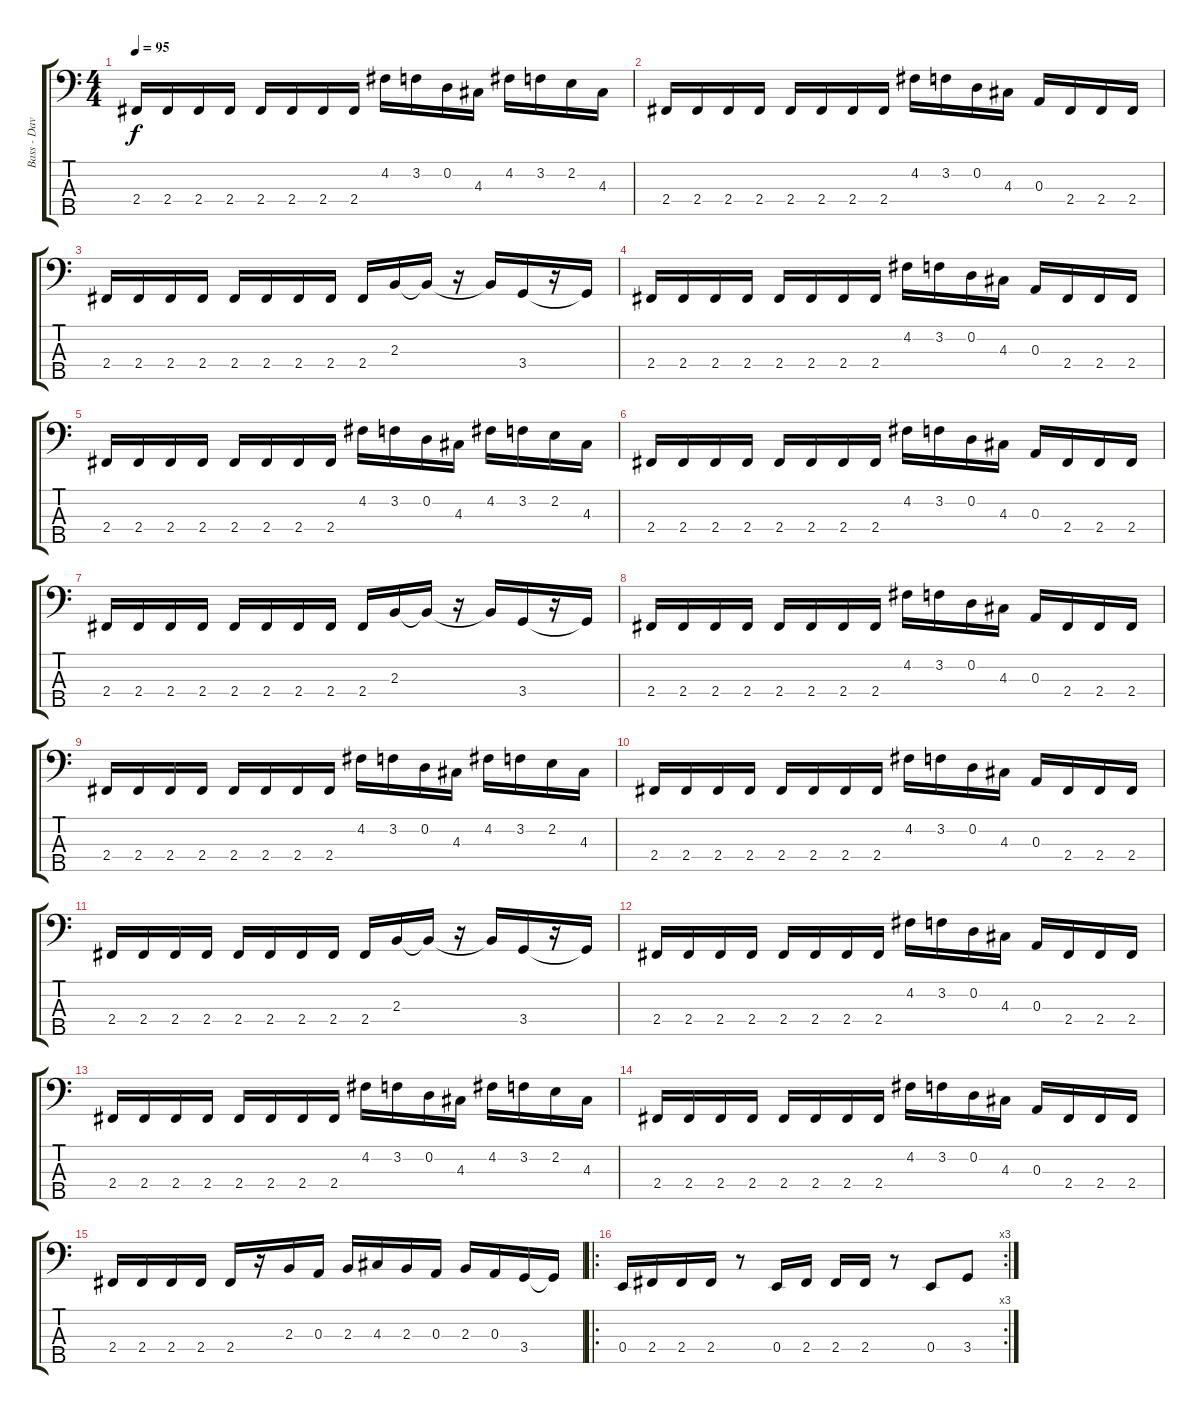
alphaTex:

\track ("Bass - David Eleffson" "Bass - Dav") {instrument electricbasspick}
\staff {score tabs}
\tuning (G2 D2 A1 E1 B0) {hide}
\ts (4 4)
\tempo 95
\clef f4
\ks c
2.4.16{dy f} 2.4.16 2.4.16 2.4.16 2.4.16 2.4.16 2.4.16 2.4.16 4.2.16 3.2.16 0.2.16 4.3.16 4.2.16 3.2.16 2.2.16 4.3.16 |
2.4.16 2.4.16 2.4.16 2.4.16 2.4.16 2.4.16 2.4.16 2.4.16 4.2.16 3.2.16 0.2.16 4.3.16 0.3.16 2.4.16 2.4.16 2.4.16 |
2.4.16 2.4.16 2.4.16 2.4.16 2.4.16 2.4.16 2.4.16 2.4.16 2.4.16 2.3.16 2.3{t}.16 r.16 2.3{t}.16 3.4.16 r.16 3.4{t}.16 |
2.4.16 2.4.16 2.4.16 2.4.16 2.4.16 2.4.16 2.4.16 2.4.16 4.2.16 3.2.16 0.2.16 4.3.16 0.3.16 2.4.16 2.4.16 2.4.16 |
2.4.16 2.4.16 2.4.16 2.4.16 2.4.16 2.4.16 2.4.16 2.4.16 4.2.16 3.2.16 0.2.16 4.3.16 4.2.16 3.2.16 2.2.16 4.3.16 |
2.4.16 2.4.16 2.4.16 2.4.16 2.4.16 2.4.16 2.4.16 2.4.16 4.2.16 3.2.16 0.2.16 4.3.16 0.3.16 2.4.16 2.4.16 2.4.16 |
2.4.16 2.4.16 2.4.16 2.4.16 2.4.16 2.4.16 2.4.16 2.4.16 2.4.16 2.3.16 2.3{t}.16 r.16 2.3{t}.16 3.4.16 r.16 3.4{t}.16 |
2.4.16 2.4.16 2.4.16 2.4.16 2.4.16 2.4.16 2.4.16 2.4.16 4.2.16 3.2.16 0.2.16 4.3.16 0.3.16 2.4.16 2.4.16 2.4.16 |
2.4.16 2.4.16 2.4.16 2.4.16 2.4.16 2.4.16 2.4.16 2.4.16 4.2.16 3.2.16 0.2.16 4.3.16 4.2.16 3.2.16 2.2.16 4.3.16 |
2.4.16 2.4.16 2.4.16 2.4.16 2.4.16 2.4.16 2.4.16 2.4.16 4.2.16 3.2.16 0.2.16 4.3.16 0.3.16 2.4.16 2.4.16 2.4.16 |
2.4.16 2.4.16 2.4.16 2.4.16 2.4.16 2.4.16 2.4.16 2.4.16 2.4.16 2.3.16 2.3{t}.16 r.16 2.3{t}.16 3.4.16 r.16 3.4{t}.16 |
2.4.16 2.4.16 2.4.16 2.4.16 2.4.16 2.4.16 2.4.16 2.4.16 4.2.16 3.2.16 0.2.16 4.3.16 0.3.16 2.4.16 2.4.16 2.4.16 |
2.4.16 2.4.16 2.4.16 2.4.16 2.4.16 2.4.16 2.4.16 2.4.16 4.2.16 3.2.16 0.2.16 4.3.16 4.2.16 3.2.16 2.2.16 4.3.16 |
2.4.16 2.4.16 2.4.16 2.4.16 2.4.16 2.4.16 2.4.16 2.4.16 4.2.16 3.2.16 0.2.16 4.3.16 0.3.16 2.4.16 2.4.16 2.4.16 |
2.4.16 2.4.16 2.4.16 2.4.16 2.4.16 r.16 2.3.16 0.3.16 2.3.16 4.3.16 2.3.16 0.3.16 2.3.16 0.3.16 3.4.16 3.4{t}.16 |
\ro
\rc 3
0.4.16 2.4.16 2.4.16 2.4.16 r.8 0.4.16 2.4.16 2.4.16 2.4.16 r.8 0.4.8 3.4.8
